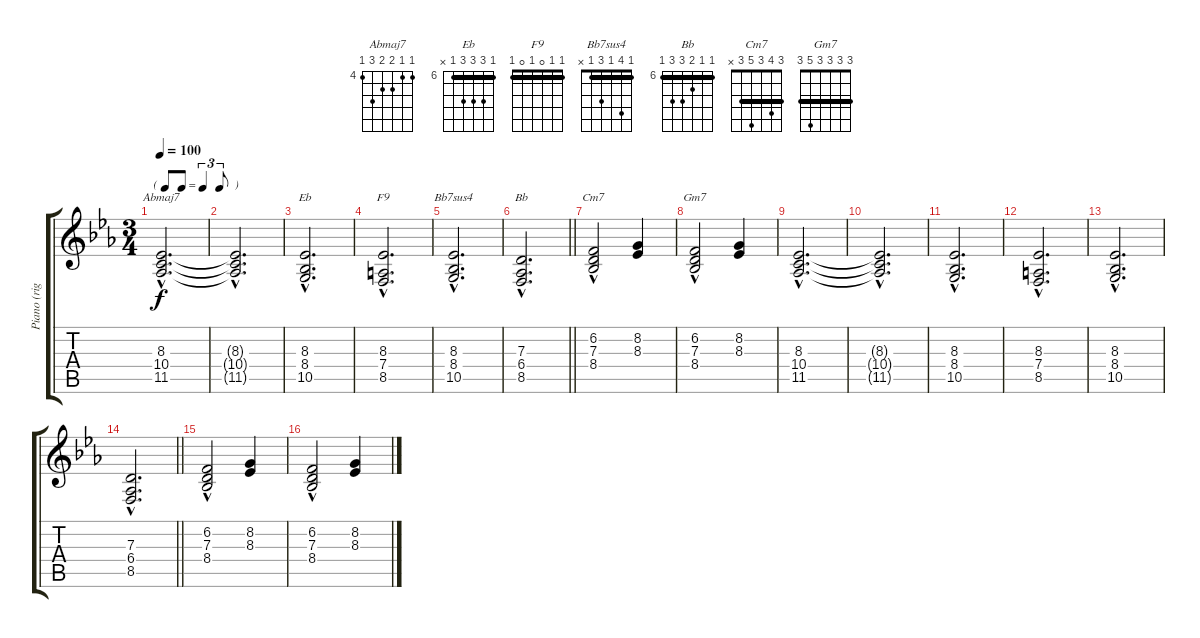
\track ("Piano (right hand)" "Piano (rig") {instrument acousticgrandpiano}
\staff {score tabs}
\tuning (E4 B3 G3 D3 A2 E2) {hide}
\chord ("Abmaj7" 4 4 5 5 6 4) {firstfret 4 barre 0}
\chord ("Eb" 6 8 8 8 6 x) {firstfret 6 barre 6}
\chord ("F9" 1 1 0 1 0 1) {barre 1}
\chord ("Bb7sus4" 1 4 1 3 1 x) {barre 1}
\chord ("Bb" 6 6 7 8 8 6) {firstfret 6 barre 6}
\chord ("Cm7" 3 4 3 5 3 x) {barre 3}
\chord ("Gm7" 3 3 3 3 5 3) {barre 3}
\ts (3 4)
\tf triplet8th
\tempo 100
\clef g2
\ks eb
(8.3{hac} 10.4{hac} 11.5{hac}).2{d ch "Abmaj7" dy f} |
(8.3{hac t} 10.4{hac t} 11.5{hac t}).2{d} |
(8.3{hac} 8.4{hac} 10.5{hac}).2{d ch "Eb"} |
(8.3{hac} 7.4{hac} 8.5{hac}).2{d ch "F9"} |
(8.3{hac} 8.4{hac} 10.5{hac}).2{d ch "Bb7sus4"} |
\barLineRight lightlight
(7.3{hac} 6.4{hac} 8.5{hac}).2{d ch "Bb"} |
(6.2 7.3 8.4{hac}).2{ch "Cm7"} (8.2 8.3).4 |
(6.2 7.3 8.4{hac}).2{ch "Gm7"} (8.2 8.3).4 |
(8.3{hac} 10.4{hac} 11.5{hac}).2{d} |
(8.3{hac t} 10.4{hac t} 11.5{hac t}).2{d} |
(8.3{hac} 8.4{hac} 10.5{hac}).2{d} |
(8.3{hac} 7.4{hac} 8.5{hac}).2{d} |
(8.3{hac} 8.4{hac} 10.5{hac}).2{d} |
\barLineRight lightlight
(7.3{hac} 6.4{hac} 8.5{hac}).2{d} |
(6.2 7.3 8.4{hac}).2 (8.2 8.3).4 |
(6.2 7.3 8.4{hac}).2 (8.2 8.3).4
